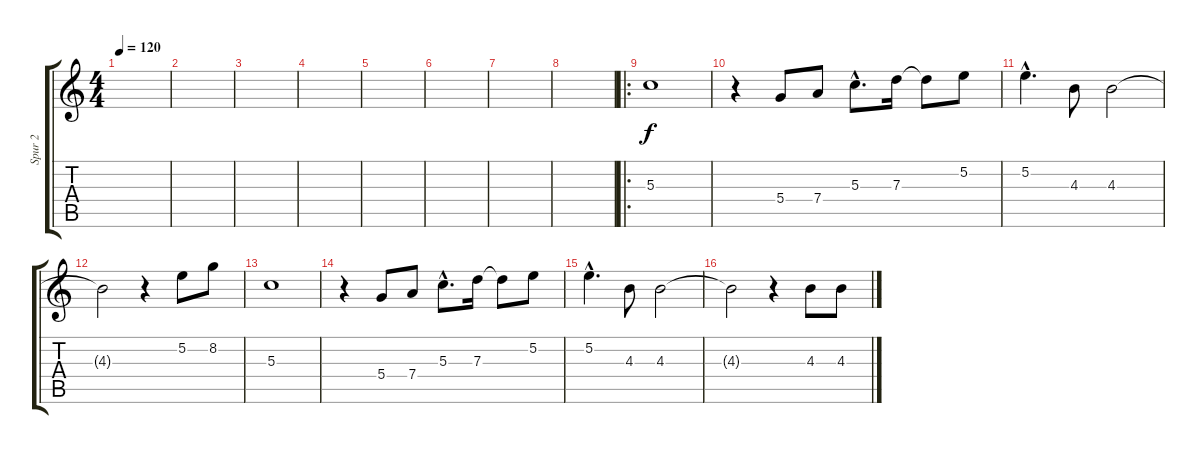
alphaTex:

\track ("Spur 2" "Spur 2") {instrument distortionguitar}
\staff {score tabs}
\tuning (E4 B3 G3 D3 A2 E2) {hide}
\ts (4 4)
\tempo 120
\clef g2
\ks c
|
|
|
|
|
|
|
|
\ro
5.3.1 |
r.4 5.4.8 7.4.8 5.3{hac}.8{d} 7.3.16 7.3{t}.8 5.2.8 |
5.2{hac}.4{d} 4.3.8 4.3.2 |
4.3{t}.2 r.4 5.2.8 8.2.8 |
5.3.1 |
r.4 5.4.8 7.4.8 5.3{hac}.8{d} 7.3.16 7.3{t}.8 5.2.8 |
5.2{hac}.4{d} 4.3.8 4.3.2 |
4.3{t}.2 r.4 4.3.8 4.3.8
